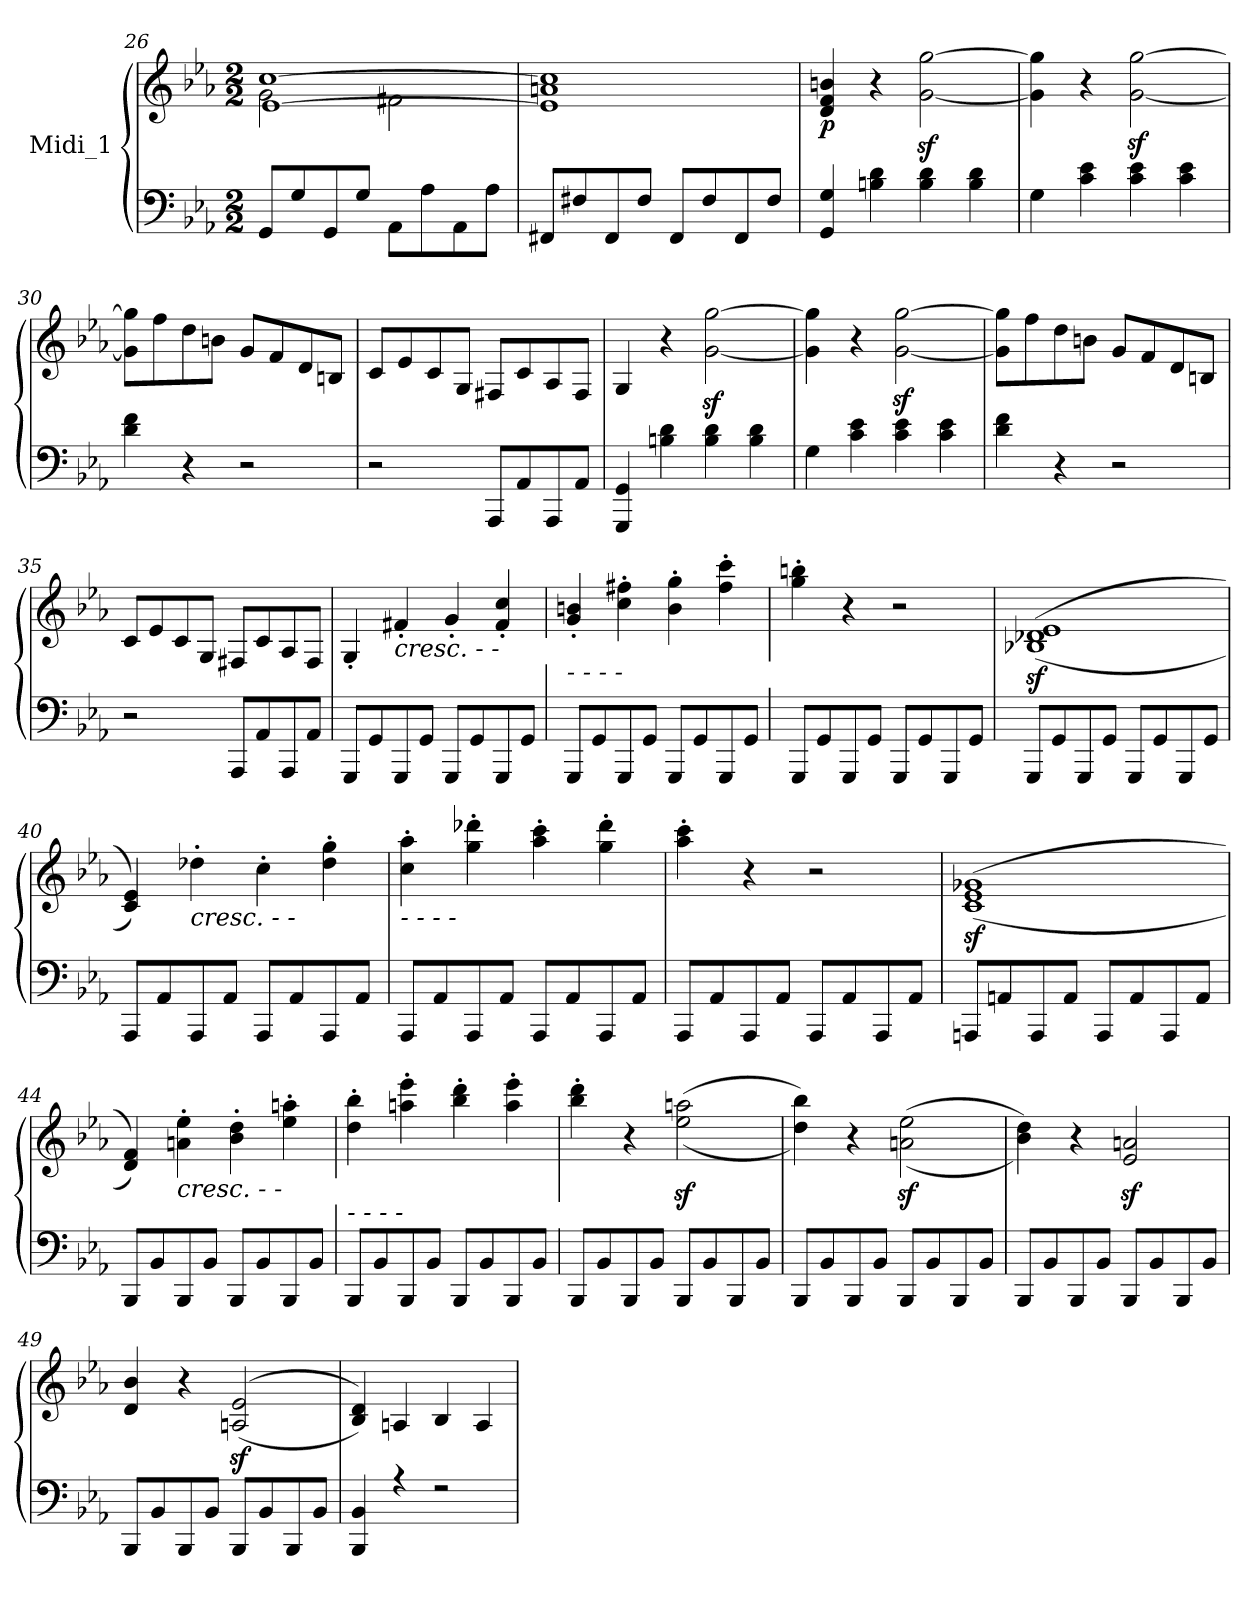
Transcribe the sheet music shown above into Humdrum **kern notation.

**kern	**kern	**dynam
*part1	*part1	*part1
*staff2	*staff1	*staff1/2
*I"Midi_1	*	*
*clefF4	*clefG2	*
*k[b-e-a-]	*k[b-e-a-]	*
*E-:	*E-:	*
*M2/2	*M2/2	*
=26	=26	=26
*	*^	*
*	*	*^	*
8GGL	[1cc/	2g\	[1e-\	.
8G	.	.	.	.
8GG	.	.	.	.
8GJ	.	.	.	.
8AA-L	.	2f#X\	.	.
8A-	.	.	.	.
8AA-	.	.	.	.
8A-J	.	.	.	.
=27	=27	=27	=27	=27
8FF#XL	1cc/]	1an\	1e-\]	.
8F#X	.	.	.	.
8FF#	.	.	.	.
8F#J	.	.	.	.
8FF#L	.	.	.	.
8F#	.	.	.	.
8FF#	.	.	.	.
8F#J	.	.	.	.
*	*v	*v	*v	*
!!LO:LB:g=z
=28	=28	=28
!	!	!LO:DY:b
4GG 4G	4d 4f 4bn	p
4Bn 4d	4r	.
4B 4d	[2gz< [2ggz<	.
4B 4d	.	.
=29	=29	=29
4G	4g] 4gg]	.
4c 4e-	4r	.
4c 4e-	[2gz< [2ggz<	.
4c 4e-	.	.
=30	=30	=30
4d 4f	8g] 8gg]L	.
.	8ff	.
4r	8dd	.
.	8bnJ	.
2r	8gL	.
.	8f	.
.	8d	.
.	8BnJ	.
=31	=31	=31
2r	8cL	.
.	8e-	.
.	8c	.
.	8GJ	.
8AAA-L	8F#XL	.
8AA-	8c	.
8AAA-	8A-	.
8AA-J	8F#J	.
=32	=32	=32
4GGG 4GG	4G	.
4Bn 4d	4r	.
4B 4d	[2gz< [2ggz<	.
4B 4d	.	.
!!LO:LB:g=z
=33	=33	=33
4G	4g] 4gg]	.
4c 4e-	4r	.
4c 4e-	[2gz< [2ggz<	.
4c 4e-	.	.
=34	=34	=34
4d 4f	8g] 8gg]L	.
.	8ff	.
4r	8dd	.
.	8bnJ	.
2r	8gL	.
.	8f	.
.	8d	.
.	8BnJ	.
=35	=35	=35
2r	8cL	.
.	8e-	.
.	8c	.
.	8GJ	.
8AAA-L	8F#XL	.
8AA-	8c	.
8AAA-	8A-	.
8AA-J	8F#J	.
=36	=36	=36
8GGGL	4G'	.
8GG	.	.
!	!LO:TX:b:i:t=cresc.      -              -	!
8GGG	4f#X'	.
8GGJ	.	.
8GGGL	4g'	.
8GG	.	.
8GGG	4f#' 4cc'	.
8GGJ	.	.
!!LO:LB:g=z
=37	=37	=37
!	!LO:TX:b:i:t=-           -            -            -	!
8GGGL	4g' 4bn'	.
8GG	.	.
8GGG	4cc' 4ff#X'	.
8GGJ	.	.
8GGGL	4b' 4gg'	.
8GG	.	.
8GGG	4ff#' 4ccc'	.
8GGJ	.	.
=38	=38	=38
8GGGL	4gg' 4bbn'	.
8GG	.	.
8GGG	4r	.
8GGJ	.	.
8GGGL	2r	.
8GG	.	.
8GGG	.	.
8GGJ	.	.
=39	=39	=39
8GGGL	(>(<1B-Xz< 1d-Xz< 1e-z<	.
8GG	.	.
8GGG	.	.
8GGJ	.	.
8GGGL	.	.
8GG	.	.
8GGG	.	.
8GGJ	.	.
=40	=40	=40
8AAA-L	4c 4e-))	.
8AA-	.	.
!	!LO:TX:b:i:t=cresc.      -              -	!
8AAA-	4dd-X'	.
8AA-J	.	.
8AAA-L	4cc'	.
8AA-	.	.
8AAA-	4dd-' 4gg'	.
8AA-J	.	.
!!LO:LB:g=z
=41	=41	=41
!	!LO:TX:b:i:t=-           -            -            -	!
8AAA-L	4cc' 4aa-'	.
8AA-	.	.
8AAA-	4gg' 4ddd-X'	.
8AA-J	.	.
8AAA-L	4aa-' 4ccc'	.
8AA-	.	.
8AAA-	4gg' 4ddd-'	.
8AA-J	.	.
=42	=42	=42
8AAA-L	4aa-' 4ccc'	.
8AA-	.	.
8AAA-	4r	.
8AA-J	.	.
8AAA-L	2r	.
8AA-	.	.
8AAA-	.	.
8AA-J	.	.
=43	=43	=43
8AAAnL	(<(>1cz< 1e-z< 1g-Xz<	.
8AAn	.	.
8AAA	.	.
8AAJ	.	.
8AAAL	.	.
8AA	.	.
8AAA	.	.
8AAJ	.	.
=44	=44	=44
8BBB-L	4d 4f))	.
8BB-	.	.
!	!LO:TX:b:i:t=cresc.      -              -	!
8BBB-	4an' 4ee-'	.
8BB-J	.	.
8BBB-L	4b-' 4dd'	.
8BB-	.	.
8BBB-	4ee-' 4aan'	.
8BB-J	.	.
!!LO:LB:g=z
=45	=45	=45
!	!LO:TX:b:i:t=-           -            -            -	!
8BBB-L	4dd' 4bb-'	.
8BB-	.	.
8BBB-	4aan' 4eee-'	.
8BB-J	.	.
8BBB-L	4bb-' 4ddd'	.
8BB-	.	.
8BBB-	4aa' 4eee-'	.
8BB-J	.	.
=46	=46	=46
8BBB-L	4bb-' 4ddd'	.
8BB-	.	.
8BBB-	4r	.
8BB-J	.	.
8BBB-L	(>(<2ee-z< 2aanz<	.
8BB-	.	.
8BBB-	.	.
8BB-J	.	.
=47	=47	=47
8BBB-L	4dd 4bb-))	.
8BB-	.	.
8BBB-	4r	.
8BB-J	.	.
8BBB-L	(>(<2anz< 2ee-z<	.
8BB-	.	.
8BBB-	.	.
8BB-J	.	.
=48	=48	=48
8BBB-L	4b- 4dd))	.
8BB-	.	.
8BBB-	4r	.
8BB-J	.	.
8BBB-L	2e-z< 2anz<	.
8BB-	.	.
8BBB-	.	.
8BB-J	.	.
!!LO:LB:g=z
=49	=49	=49
*^	*	*
8BBB-/L	1ryy	4d 4b-	.
8BB-/	.	.	.
8BBB-/	.	4r	.
8BB-/J	.	.	.
8BBB-/L	.	(<(>2Anz< 2e-z<	.
8BB-/	.	.	.
8BBB-/	.	.	.
8BB-/J	.	.	.
=50	=50	=50	=50
4BBB-/ 4BB-/	1ryy	4B- 4d))	.
4r	.	4An	.
2r	.	4B-	.
.	.	4A	.
*v	*v	*	*
=	=	=
*-	*-	*-
